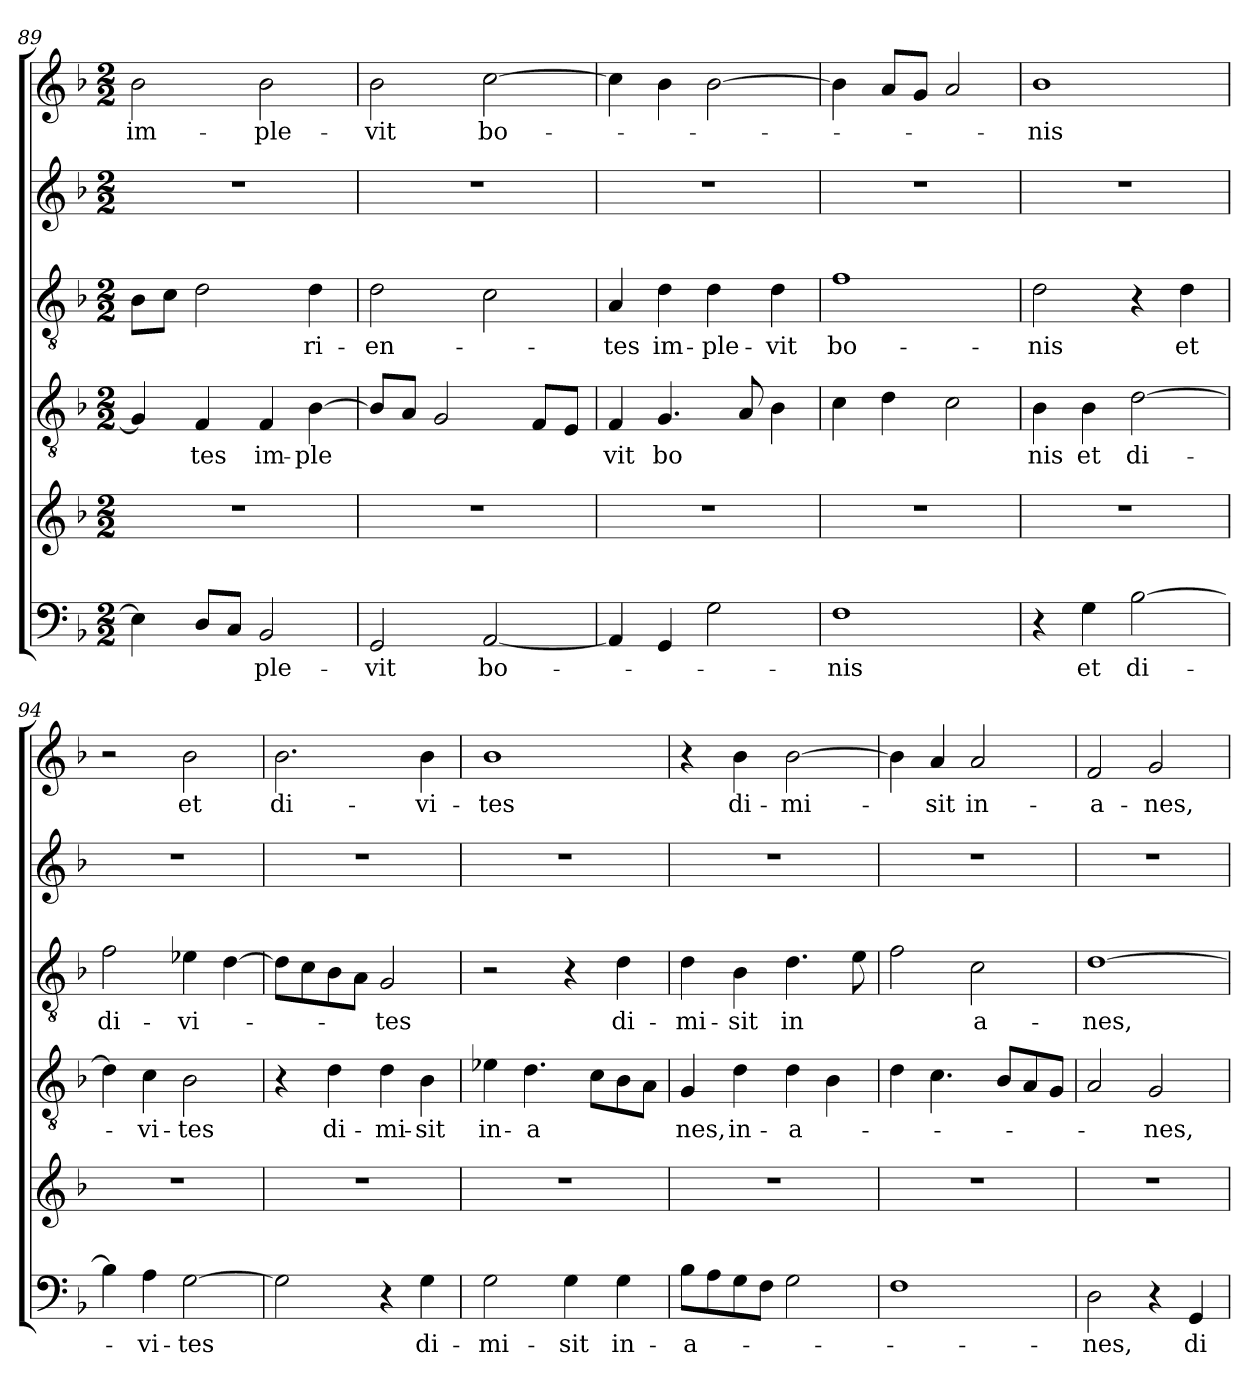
**kern	**text	**kern	**kern	**text	**kern	**text	**kern	**kern	**text
*part6	*part6	*part5	*part4	*part4	*part3	*part3	*part2	*part1	*part1
*staff6	*staff6	*staff5	*staff4	*staff4	*staff3	*staff3	*staff2	*staff1	*staff1
!!LO:PB:g=z
*clefF4	*	*clefG2	*clefGv2	*	*clefGv2	*	*clefG2	*clefG2	*
*k[b-]	*	*k[b-]	*k[b-]	*	*k[b-]	*	*k[b-]	*k[b-]	*
*F:	*	*F:	*F:	*	*F:	*	*F:	*F:	*
*M2/2	*	*M2/2	*M2/2	*	*M2/2	*	*M2/2	*M2/2	*
=89	=89	=89	=89	=89	=89	=89	=89	=89	=89
!	!	!	!	!	!	!	!	!	!LO:LY:b
4E-\]	.	1r	4G/]	.	8B-\L	.	1r	2b-\	im-
.	.	.	.	.	8c\J	.	.	.	.
!	!	!	!	!LO:LY:b	!	!	!	!	!
8D/L	.	.	4F/	tes	2d\	.	.	.	.
8C/J	.	.	.	.	.	.	.	.	.
!	!LO:LY:b	!	!	!LO:LY:b	!	!	!	!	!LO:LY:b
2BB-/	-ple-	.	4F/	im-	.	.	.	2b-\	-ple-
!	!	!	!	!LO:LY:b	!	!LO:LY:b	!	!	!
.	.	.	[4B-\	-ple	4d\	-ri-	.	.	.
=90	=90	=90	=90	=90	=90	=90	=90	=90	=90
!	!LO:LY:b	!	!	!	!	!LO:LY:b	!	!	!LO:LY:b
2GG/	-vit	1r	8B-/L]	.	2d\	-en-	1r	2b-\	-vit
.	.	.	8A/J	.	.	.	.	.	.
.	.	.	2G/	.	.	.	.	.	.
!	!LO:LY:b	!	!	!	!	!	!	!	!LO:LY:b
[2AA/	bo-	.	.	.	2c\	.	.	[2cc\	bo-
.	.	.	8F/L	.	.	.	.	.	.
.	.	.	8E/J	.	.	.	.	.	.
=91	=91	=91	=91	=91	=91	=91	=91	=91	=91
!	!	!	!	!LO:LY:b	!	!LO:LY:b	!	!	!
4AA/]	.	1r	4F/	vit	4A/	-tes	1r	4cc\]	.
!	!	!	!	!LO:LY:b	!	!LO:LY:b	!	!	!
4GG/	.	.	4.G/	bo	4d\	im-	.	4b-\	.
!	!	!	!	!	!	!LO:LY:b	!	!	!
2G\	.	.	.	.	4d\	-ple-	.	[2b-\	.
.	.	.	8A/	.	.	.	.	.	.
!	!	!	!	!	!	!LO:LY:b	!	!	!
.	.	.	4B-\	.	4d\	-vit	.	.	.
=92	=92	=92	=92	=92	=92	=92	=92	=92	=92
!	!LO:LY:b	!	!	!	!	!LO:LY:b	!	!	!
1F	-nis	1r	4c\	.	1f	bo-	1r	4b-\]	.
.	.	.	4d\	.	.	.	.	8a/L	.
.	.	.	.	.	.	.	.	8g/J	.
.	.	.	2c\	.	.	.	.	2a/	.
=93	=93	=93	=93	=93	=93	=93	=93	=93	=93
!	!	!	!	!LO:LY:b	!	!LO:LY:b	!	!	!LO:LY:b
4r	.	1r	4B-\	nis	2d\	-nis	1r	1b-	-nis
!	!LO:LY:b	!	!	!LO:LY:b	!	!	!	!	!
4G\	et	.	4B-\	et	.	.	.	.	.
!	!LO:LY:b	!	!	!LO:LY:b	!	!	!	!	!
[2B-\	di-	.	[2d\	di-	4r	.	.	.	.
!	!	!	!	!	!	!LO:LY:b	!	!	!
.	.	.	.	.	4d\	et	.	.	.
=94	=94	=94	=94	=94	=94	=94	=94	=94	=94
!	!	!	!	!	!	!LO:LY:b	!	!	!
4B-\]	.	1r	4d\]	.	2f\	di-	1r	2r	.
!	!LO:LY:b	!	!	!LO:LY:b	!	!	!	!	!
4A\	-vi-	.	4c\	-vi-	.	.	.	.	.
!	!LO:LY:b	!	!	!LO:LY:b	!	!LO:LY:b	!	!	!LO:LY:b
[2G\	-tes	.	2B-\	-tes	4e-\	-vi-	.	2b-\	et
.	.	.	.	.	[4d\	.	.	.	.
!!LO:LB:g=z
=95	=95	=95	=95	=95	=95	=95	=95	=95	=95
!	!	!	!	!	!	!	!	!	!LO:LY:b
2G\]	.	1r	4r	.	8d\L]	.	1r	2.b-\	di-
.	.	.	.	.	8c\	.	.	.	.
!	!	!	!	!LO:LY:b	!	!	!	!	!
.	.	.	4d\	di-	8B-\	.	.	.	.
.	.	.	.	.	8A\J	.	.	.	.
!	!	!	!	!LO:LY:b	!	!LO:LY:b	!	!	!
4r	.	.	4d\	-mi-	2G/	-tes	.	.	.
!	!LO:LY:b	!	!	!LO:LY:b	!	!	!	!	!LO:LY:b
4G\	di-	.	4B-\	-sit	.	.	.	4b-\	-vi-
=96	=96	=96	=96	=96	=96	=96	=96	=96	=96
!	!LO:LY:b	!	!	!LO:LY:b	!	!	!	!	!LO:LY:b
2G\	-mi-	1r	4e-\	in-	2r	.	1r	1b-	-tes
!	!	!	!	!LO:LY:b	!	!	!	!	!
.	.	.	4.d\	-a	.	.	.	.	.
!	!LO:LY:b	!	!	!	!	!	!	!	!
4G\	-sit	.	.	.	4r	.	.	.	.
.	.	.	8c\L	.	.	.	.	.	.
!	!LO:LY:b	!	!	!	!	!LO:LY:b	!	!	!
4G\	in-	.	8B-\	.	4d\	di-	.	.	.
.	.	.	8A\J	.	.	.	.	.	.
=97	=97	=97	=97	=97	=97	=97	=97	=97	=97
!	!LO:LY:b	!	!	!LO:LY:b	!	!LO:LY:b	!	!	!
8B-\L	-a-	1r	4G/	nes,	4d\	-mi-	1r	4r	.
8A\	.	.	.	.	.	.	.	.	.
!	!	!	!	!LO:LY:b	!	!LO:LY:b	!	!	!LO:LY:b
8G\	.	.	4d\	in-	4B-\	-sit	.	4b-\	di-
8F\J	.	.	.	.	.	.	.	.	.
!	!	!	!	!LO:LY:b	!	!LO:LY:b	!	!	!LO:LY:b
2G\	.	.	4d\	-a-	4.d\	in	.	[2b-\	-mi-
.	.	.	4B-\	.	.	.	.	.	.
.	.	.	.	.	8e\	.	.	.	.
=98	=98	=98	=98	=98	=98	=98	=98	=98	=98
1F	.	1r	4d\	.	2f\	.	1r	4b-\]	.
!	!	!	!	!	!	!	!	!	!LO:LY:b
.	.	.	4.c\	.	.	.	.	4a/	-sit
!	!	!	!	!	!	!LO:LY:b	!	!	!LO:LY:b
.	.	.	.	.	2c\	a-	.	2a/	in-
.	.	.	8B-/L	.	.	.	.	.	.
.	.	.	8A/	.	.	.	.	.	.
.	.	.	8G/J	.	.	.	.	.	.
=99	=99	=99	=99	=99	=99	=99	=99	=99	=99
!	!LO:LY:b	!	!	!	!	!LO:LY:b	!	!	!LO:LY:b
2D\	-nes,	1r	2A/	.	[1d	-nes,	1r	2f/	-a-
!	!	!	!	!LO:LY:b	!	!	!	!	!LO:LY:b
4r	.	.	2G/	-nes,	.	.	.	2g/	-nes,
!	!LO:LY:b	!	!	!	!	!	!	!	!
4GG/	di-	.	.	.	.	.	.	.	.
=	=	=	=	=	=	=	=	=	=
*-	*-	*-	*-	*-	*-	*-	*-	*-	*-
